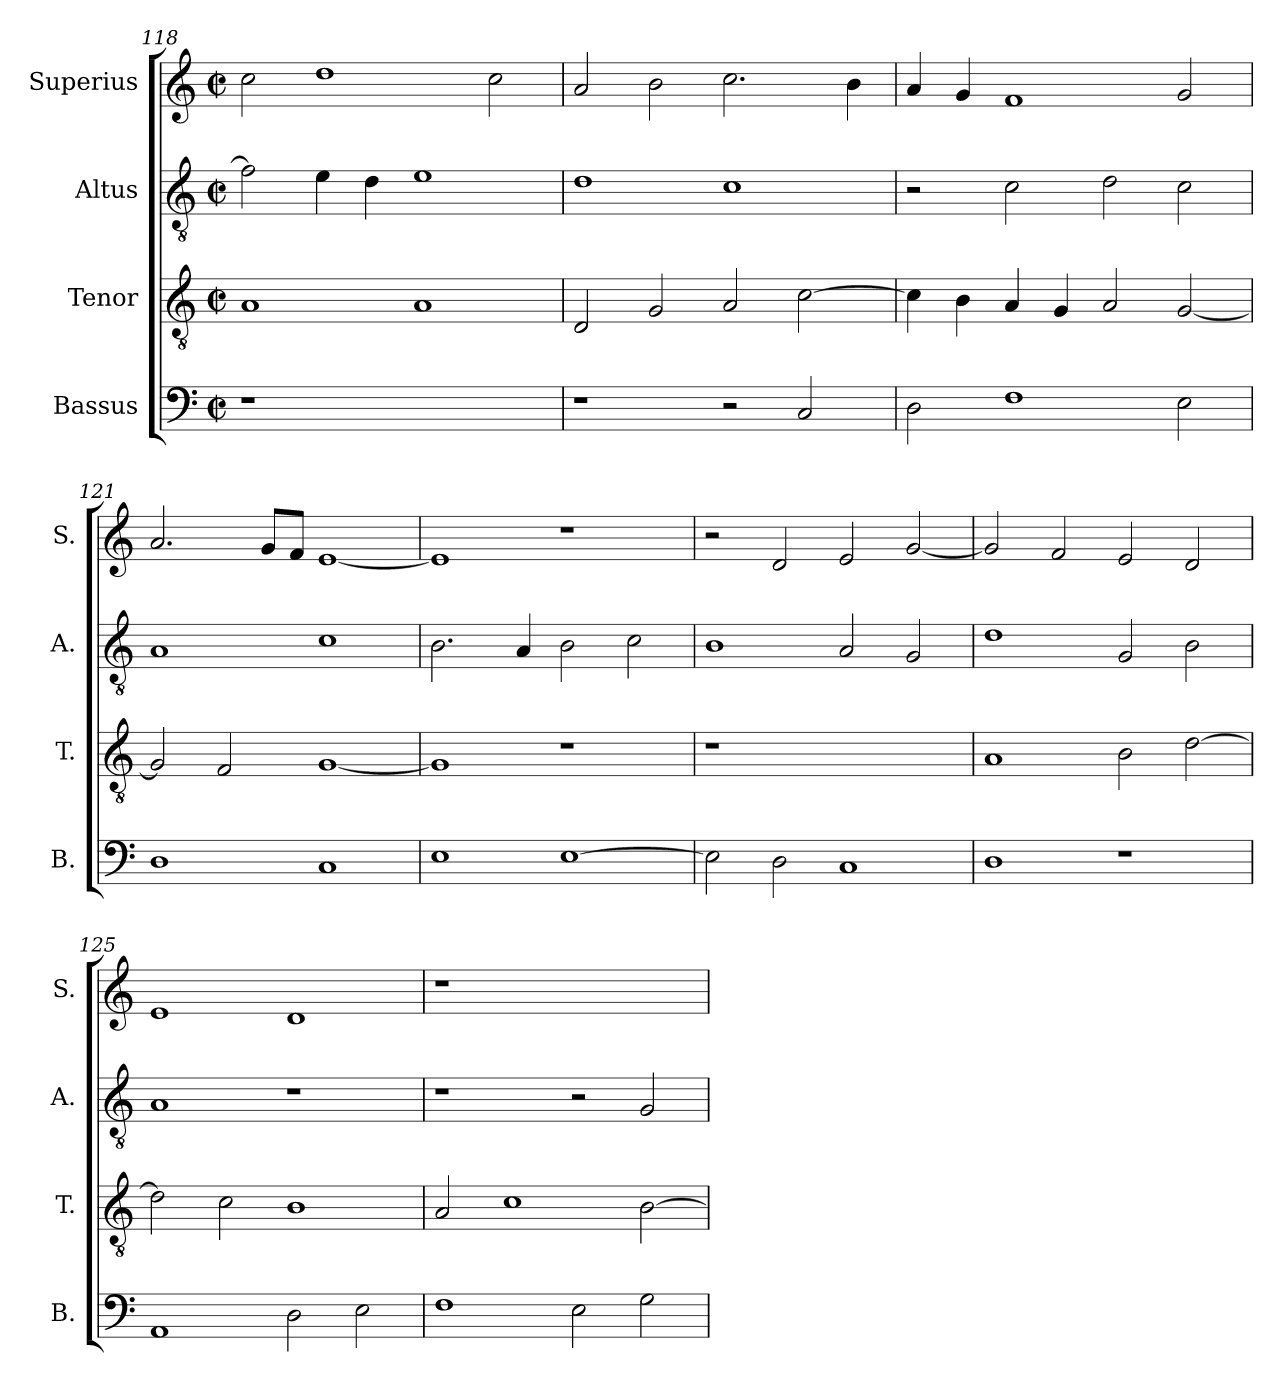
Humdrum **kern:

**kern	**kern	**kern	**kern
*part4	*part3	*part2	*part1
*staff4	*staff3	*staff2	*staff1
*I"Bassus	*I"Tenor	*I"Altus	*I"Superius
*I'B.	*I'T.	*I'A.	*I'S.
*clefF4	*clefGv2	*clefGv2	*clefG2
*	*ITrd7c12	*ITrd7c12	*
*k[]	*k[]	*k[]	*k[]
*C:	*C:	*C:	*C:
*M2/2	*M2/2	*M2/2	*M2/2
*met(c|)	*met(c|)	*met(c|)	*met(c|)
=118	=118	=118	=118
!LO:N:vis=1	!	!	!
1r	1AAi	2Fi\]	2cci\
.	.	4Ei\	1ddi
.	.	4Di\	.
1ryy	1AAi	1Ei	.
.	.	.	2cci\
=119	=119	=119	=119
1r	2DDi/	1Di	2ai/
.	2GGi/	.	2bi\
2r	2AAi/	1Ci	2.cci\
2Ci/	[>2Ci\	.	.
.	.	.	4bi\
=120	=120	=120	=120
2Di\	4Ci\]	2r	4ai/
.	4BBi\	.	4gi/
1Fi	4AAi/	2Ci\	1fi
.	4GGi/	.	.
.	2AAi/	2Di\	.
2Ei\	[<2GGi/	2Ci\	2gi/
!!LO:LB:g=z
=121	=121	=121	=121
1Di	2GGi/]	1AAi	2.ai/
.	2FFi/	.	.
.	.	.	8gi/L
.	.	.	8fi/J
1Ci	[<1GGi	1Ci	[<1ei
=122	=122	=122	=122
1Ei	1GGi]	2.BBi\	1ei]
.	.	4AAi/	.
[>1Ei	1r	2BBi\	1r
.	.	2Ci\	.
=123	=123	=123	=123
!	!LO:N:vis=1	!	!
2Ei\]	1r	1BBi	2r
2Di\	.	.	2di/
1Ci	1ryy	2AAi/	2ei/
.	.	2GGi/	[<2gi/
=124	=124	=124	=124
1Di	1AAi	1Di	2gi/]
.	.	.	2fi/
1r	2BBi\	2GGi/	2ei/
.	[>2Di\	2BBi\	2di/
=125	=125	=125	=125
1AAi	2Di\]	1AAi	1ei
.	2Ci\	.	.
2Di\	1BBi	1r	1di
2Ei\	.	.	.
!!LO:PB:g=z
=126	=126	=126	=126
!	!	!	!LO:N:vis=1
1Fi	2AAi/	1r	1r
.	1Ci	.	.
2Ei\	.	2r	1ryy
2Gi\	[>2BBi\	2GGi/	.
=	=	=	=
*-	*-	*-	*-
